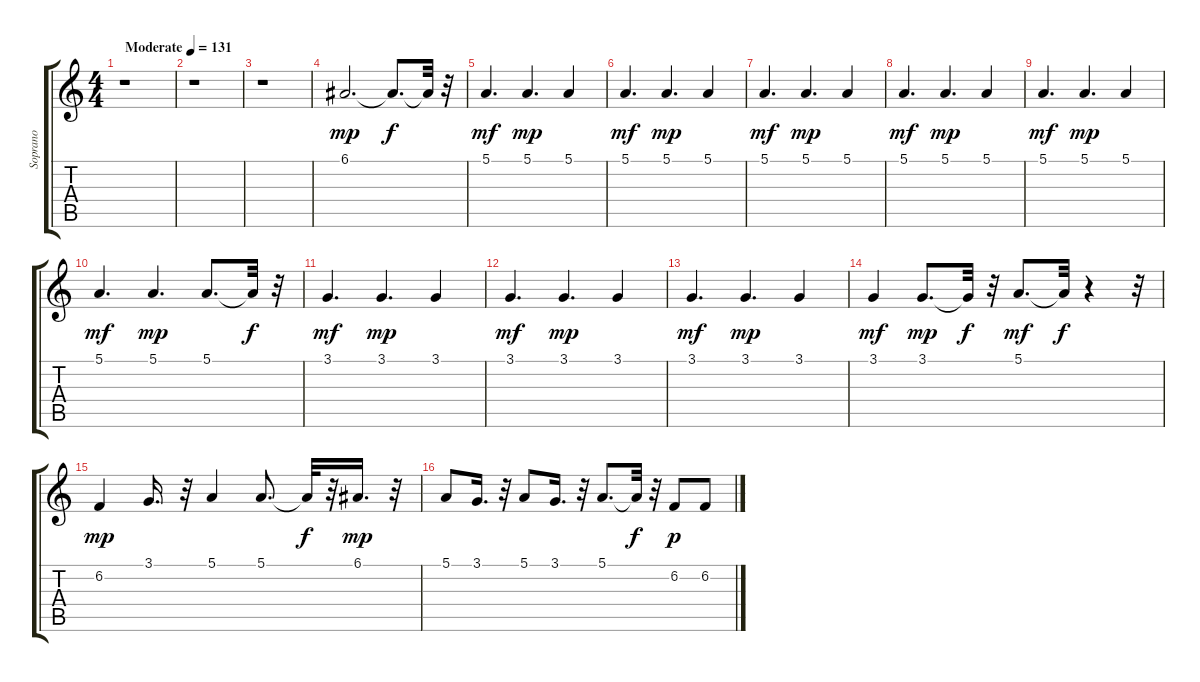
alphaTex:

\track ("Soprano" "Soprano") {instrument flute}
\staff {score tabs}
\tuning (E4 B3 G3 D3 A2 E2) {hide}
\ts (4 4)
\tempo (131 "Moderate")
\clef g2
\ks c
r.1{dy mp instrument flute} |
r.1 |
r.1 |
6.1.2{d} 6.1{t}.8{d dy f} 6.1{t}.32 r.32 |
5.1.4{d dy mf} 5.1.4{d dy mp} 5.1.4 |
5.1.4{d dy mf} 5.1.4{d dy mp} 5.1.4 |
5.1.4{d dy mf} 5.1.4{d dy mp} 5.1.4 |
5.1.4{d dy mf} 5.1.4{d dy mp} 5.1.4 |
5.1.4{d dy mf} 5.1.4{d dy mp} 5.1.4 |
5.1.4{d dy mf} 5.1.4{d dy mp} 5.1.8{d} 5.1{t}.32{dy f} r.32 |
3.1.4{d dy mf} 3.1.4{d dy mp} 3.1.4 |
3.1.4{d dy mf} 3.1.4{d dy mp} 3.1.4 |
3.1.4{d dy mf} 3.1.4{d dy mp} 3.1.4 |
3.1.4{dy mf} 3.1.8{d dy mp} 3.1{t}.32{dy f} r.32 5.1.8{d dy mf} 5.1{t}.32{dy f} r.4 r.32 |
6.2.4{dy mp} 3.1.16{d} r.32 5.1.4 5.1.8{d} 5.1{t}.32{dy f} r.32 6.1.16{d dy mp} r.32 |
5.1.8 3.1.16{d} r.32 5.1.8 3.1.16{d} r.32 5.1.8{d} 5.1{t}.32{dy f} r.32 6.2.8{dy p} 6.2.8
